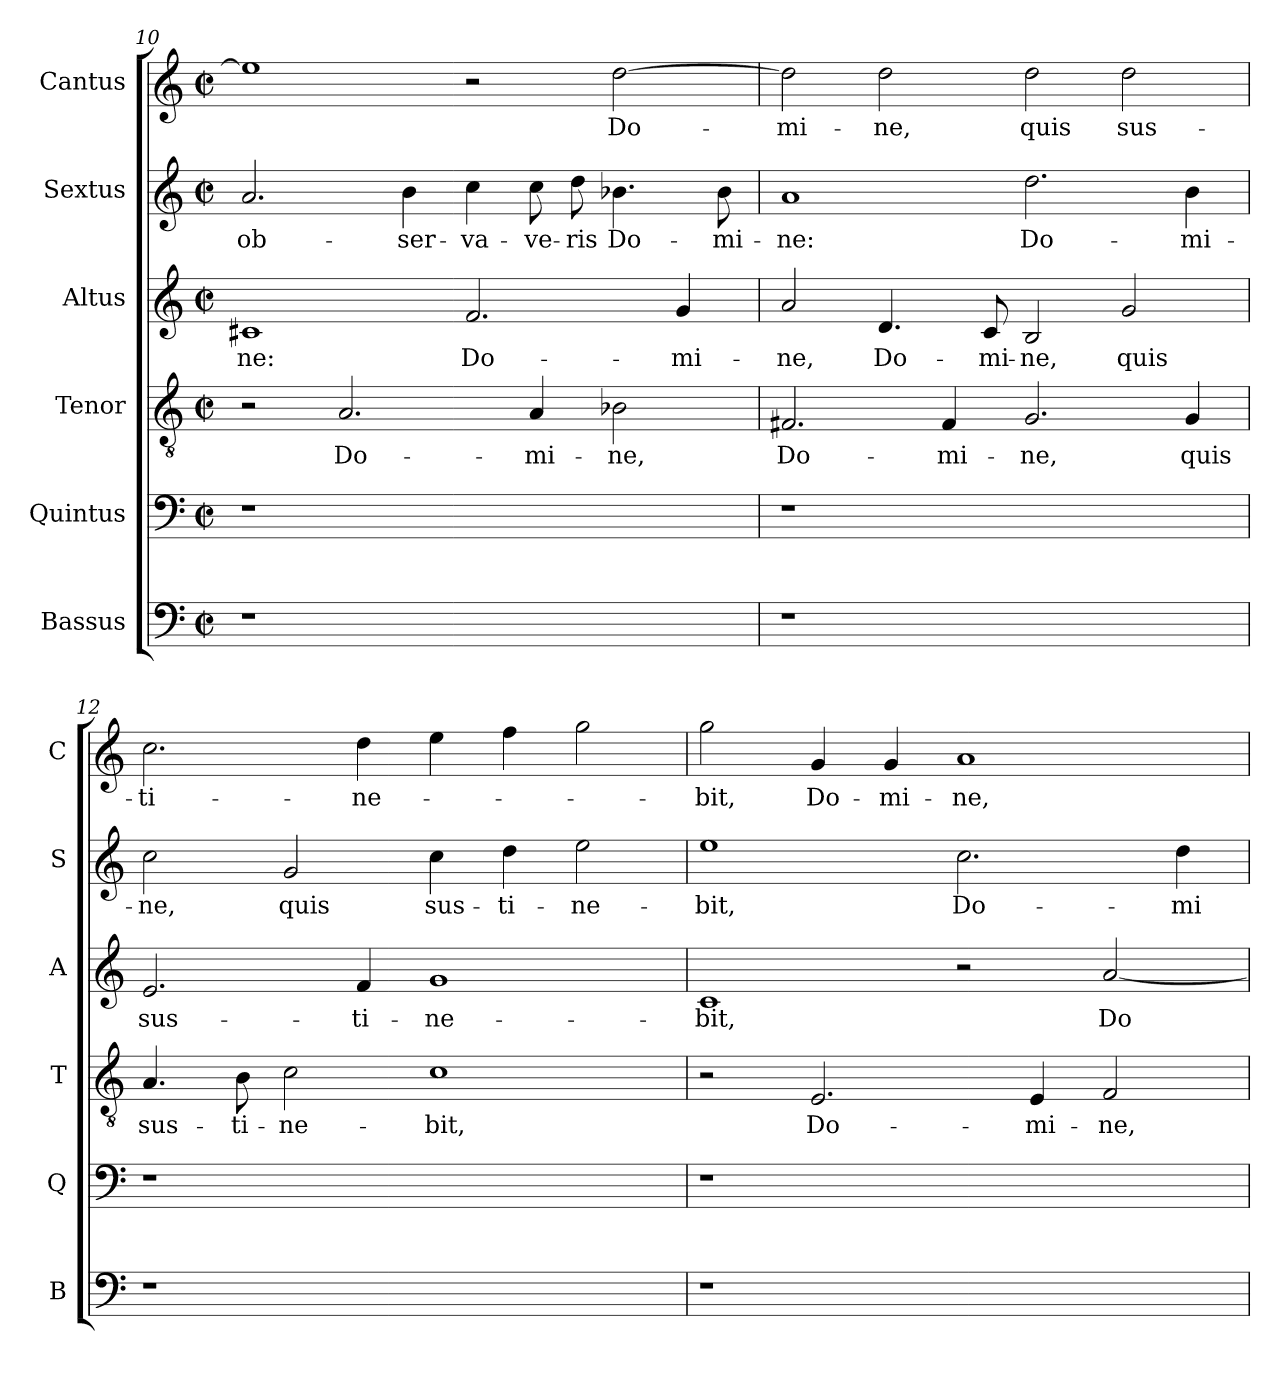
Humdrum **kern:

**kern	**kern	**kern	**text	**kern	**text	**kern	**text	**kern	**text
*part6	*part5	*part4	*part4	*part3	*part3	*part2	*part2	*part1	*part1
*staff6	*staff5	*staff4	*staff4	*staff3	*staff3	*staff2	*staff2	*staff1	*staff1
*I"Bassus	*I"Quintus	*I"Tenor	*	*I"Altus	*	*I"Sextus	*	*I"Cantus	*
*I'B	*I'Q	*I'T	*	*I'A	*	*I'S	*	*I'C	*
!!LO:PB:g=z
*clefF4	*clefF4	*clefGv2	*	*clefG2	*	*clefG2	*	*clefG2	*
*k[]	*k[]	*k[]	*	*k[]	*	*k[]	*	*k[]	*
*C:	*C:	*C:	*	*C:	*	*C:	*	*C:	*
*M2/2	*M2/2	*M2/2	*	*M2/2	*	*M2/2	*	*M2/2	*
*met(c|)	*met(c|)	*met(c|)	*	*met(c|)	*	*met(c|)	*	*met(c|)	*
=10	=10	=10	=10	=10	=10	=10	=10	=10	=10
!	!	!	!	!	!LO:LY:b	!	!LO:LY:b	!	!
1r	1r	2r	.	1c#X	-ne:	2.a/	ob-	1ee]	.
!	!	!	!LO:LY:b	!	!	!	!	!	!
.	.	2.A/	Do-	.	.	.	.	.	.
!	!	!	!	!	!	!	!LO:LY:b	!	!
.	.	.	.	.	.	4b\	-ser-	.	.
!	!	!	!	!	!LO:LY:b	!	!LO:LY:b	!	!
1ryy	1ryy	.	.	2.f/	Do-	4cc\	-va-	2r	.
!	!	!	!LO:LY:b	!	!	!	!LO:LY:b	!	!
.	.	4A/	-mi-	.	.	8cc\	-ve-	.	.
!	!	!	!	!	!	!	!LO:LY:b	!	!
.	.	.	.	.	.	8dd\	-ris	.	.
!	!	!	!LO:LY:b	!	!	!	!LO:LY:b	!	!LO:LY:b
.	.	2B-X\	-ne,	.	.	4.b-X\	Do-	[2dd\	Do-
!	!	!	!	!	!LO:LY:b	!	!	!	!
.	.	.	.	4g/	-mi-	.	.	.	.
!	!	!	!	!	!	!	!LO:LY:b	!	!
.	.	.	.	.	.	8b-\	-mi-	.	.
=11	=11	=11	=11	=11	=11	=11	=11	=11	=11
!	!	!	!LO:LY:b	!	!LO:LY:b	!	!LO:LY:b	!	!LO:LY:b
1r	1r	2.F#X/	Do-	2a/	-ne,	1a	-ne:	2dd\]	-mi-
!	!	!	!	!	!LO:LY:b	!	!	!	!LO:LY:b
.	.	.	.	4.d/	Do-	.	.	2dd\	-ne,
!	!	!	!LO:LY:b	!	!	!	!	!	!
.	.	4F#/	-mi-	.	.	.	.	.	.
!	!	!	!	!	!LO:LY:b	!	!	!	!
.	.	.	.	8c/	-mi-	.	.	.	.
!	!	!	!LO:LY:b	!	!LO:LY:b	!	!LO:LY:b	!	!LO:LY:b
1ryy	1ryy	2.G/	-ne,	2B/	-ne,	2.dd\	Do-	2dd\	quis
!	!	!	!	!	!LO:LY:b	!	!	!	!LO:LY:b
.	.	.	.	2g/	quis	.	.	2dd\	sus-
!	!	!	!LO:LY:b	!	!	!	!LO:LY:b	!	!
.	.	4G/	quis	.	.	4b\	-mi-	.	.
=12	=12	=12	=12	=12	=12	=12	=12	=12	=12
!	!	!	!LO:LY:b	!	!LO:LY:b	!	!LO:LY:b	!	!LO:LY:b
1r	1r	4.A/	sus-	2.e/	sus-	2cc\	-ne,	2.cc\	-ti-
!	!	!	!LO:LY:b	!	!	!	!	!	!
.	.	8B\	-ti-	.	.	.	.	.	.
!	!	!	!LO:LY:b	!	!	!	!LO:LY:b	!	!
.	.	2c\	-ne-	.	.	2g/	quis	.	.
!	!	!	!	!	!LO:LY:b	!	!	!	!LO:LY:b
.	.	.	.	4f/	-ti-	.	.	4dd\	-ne-
!	!	!	!LO:LY:b	!	!LO:LY:b	!	!LO:LY:b	!	!
1ryy	1ryy	1c	-bit,	1g	-ne-	4cc\	sus-	4ee\	.
!	!	!	!	!	!	!	!LO:LY:b	!	!
.	.	.	.	.	.	4dd\	-ti-	4ff\	.
!	!	!	!	!	!	!	!LO:LY:b	!	!
.	.	.	.	.	.	2ee\	-ne-	2gg\	.
=13	=13	=13	=13	=13	=13	=13	=13	=13	=13
!	!	!	!	!	!LO:LY:b	!	!LO:LY:b	!	!LO:LY:b
1r	1r	2r	.	1c	-bit,	1ee	-bit,	2gg\	-bit,
!	!	!	!LO:LY:b	!	!	!	!	!	!LO:LY:b
.	.	2.E/	Do-	.	.	.	.	4g/	Do-
!	!	!	!	!	!	!	!	!	!LO:LY:b
.	.	.	.	.	.	.	.	4g/	-mi-
!	!	!	!	!	!	!	!LO:LY:b	!	!LO:LY:b
1ryy	1ryy	.	.	2r	.	2.cc\	Do-	1a	-ne,
!	!	!	!LO:LY:b	!	!	!	!	!	!
.	.	4E/	-mi-	.	.	.	.	.	.
!	!	!	!LO:LY:b	!	!LO:LY:b	!	!	!	!
.	.	2F/	-ne,	[2a/	Do-	.	.	.	.
!	!	!	!	!	!	!	!LO:LY:b	!	!
.	.	.	.	.	.	4dd\	-mi-	.	.
=	=	=	=	=	=	=	=	=	=
*-	*-	*-	*-	*-	*-	*-	*-	*-	*-
